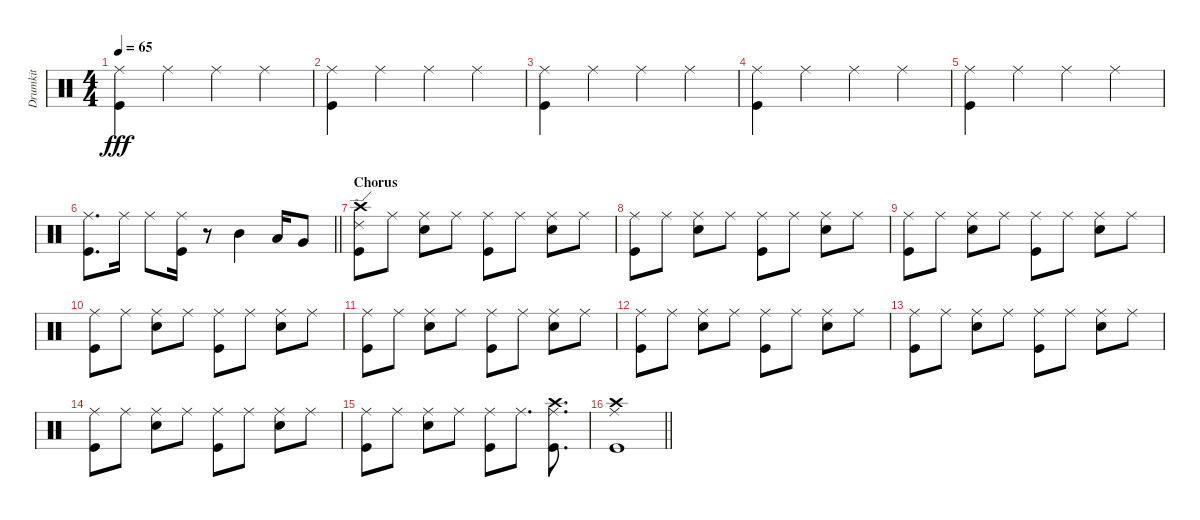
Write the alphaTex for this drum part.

\track ("Drumkit" "Drumkit") {instrument percussion}
\staff {score}
\articulation defaults
\ts (4 4)
\tempo 65
\clef neutral
\ks c
("Kick (hit)" "Ride (middle)").4{dy fff} "Ride (middle)".4 "Ride (middle)".4 "Ride (middle)".4 |
("Ride (middle)" "Kick (hit)").4 "Ride (middle)".4 "Ride (middle)".4 "Ride (middle)".4 |
("Kick (hit)" "Ride (middle)").4 "Ride (middle)".4 "Ride (middle)".4 "Ride (middle)".4 |
("Ride (middle)" "Kick (hit)").4 "Ride (middle)".4 "Ride (middle)".4 "Ride (middle)".4 |
("Ride (middle)" "Kick (hit)").4 "Ride (middle)".4 "Ride (middle)".4 "Ride (middle)".4 |
\barLineRight lightlight
("Kick (hit)" "Ride (middle)").8{d} "Ride (middle)".16 "Ride (middle)".8 ("Kick (hit)" "Ride (middle)").16 r.8 "Mid Tom (hit)".4 "Low Tom (hit)".16 "Very Low Tom (hit)".8 |
\section ("" "Chorus")
("Kick (hit)" "Ride (edge) 2" "Crash high (hit)").8 "Ride (middle)".8 ("Ride (middle)" "Snare (hit) 2").8 "Ride (middle)".8 ("Ride (middle)" "Kick (hit)").8 "Ride (middle)".8 ("Snare (hit) 2" "Ride (middle)").8 "Ride (middle)".8 |
("Ride (middle)" "Kick (hit)").8 "Ride (middle)".8 ("Ride (middle)" "Snare (hit) 2").8 "Ride (middle)".8 ("Ride (middle)" "Kick (hit)").8 "Ride (middle)".8 ("Snare (hit) 2" "Ride (middle)").8 "Ride (middle)".8 |
("Ride (middle)" "Kick (hit)").8 "Ride (middle)".8 ("Ride (middle)" "Snare (hit) 2").8 "Ride (middle)".8 ("Ride (middle)" "Kick (hit)").8 "Ride (middle)".8 ("Snare (hit) 2" "Ride (middle)").8 "Ride (middle)".8 |
("Ride (middle)" "Kick (hit)").8 "Ride (middle)".8 ("Ride (middle)" "Snare (hit) 2").8 "Ride (middle)".8 ("Ride (middle)" "Kick (hit)").8 "Ride (middle)".8 ("Snare (hit) 2" "Ride (middle)").8 "Ride (middle)".8 |
("Ride (middle)" "Kick (hit)").8 "Ride (middle)".8 ("Ride (middle)" "Snare (hit) 2").8 "Ride (middle)".8 ("Ride (middle)" "Kick (hit)").8 "Ride (middle)".8 ("Snare (hit) 2" "Ride (middle)").8 "Ride (middle)".8 |
("Ride (middle)" "Kick (hit)").8 "Ride (middle)".8 ("Ride (middle)" "Snare (hit) 2").8 "Ride (middle)".8 ("Ride (middle)" "Kick (hit)").8 "Ride (middle)".8 ("Snare (hit) 2" "Ride (middle)").8 "Ride (middle)".8 |
("Ride (middle)" "Kick (hit)").8 "Ride (middle)".8 ("Ride (middle)" "Snare (hit) 2").8 "Ride (middle)".8 ("Ride (middle)" "Kick (hit)").8 "Ride (middle)".8 ("Snare (hit) 2" "Ride (middle)").8 "Ride (middle)".8 |
("Ride (middle)" "Kick (hit)").8 "Ride (middle)".8 ("Ride (middle)" "Snare (hit) 2").8 "Ride (middle)".8 ("Ride (middle)" "Kick (hit)").8 "Ride (middle)".8 ("Snare (hit) 2" "Ride (middle)").8 "Ride (middle)".8 |
("Kick (hit)" "Ride (middle)").8 "Ride (middle)".8 ("Ride (middle)" "Snare (hit) 2").8 "Ride (middle)".8 ("Ride (middle)" "Kick (hit)").8 "Ride (middle)".8{d} ("Crash high (hit)" "Ride (middle)" "Kick (hit)").8{d} |
\barLineRight lightlight
("Crash high (hit)" "Ride (middle)" "Kick (hit)").1
